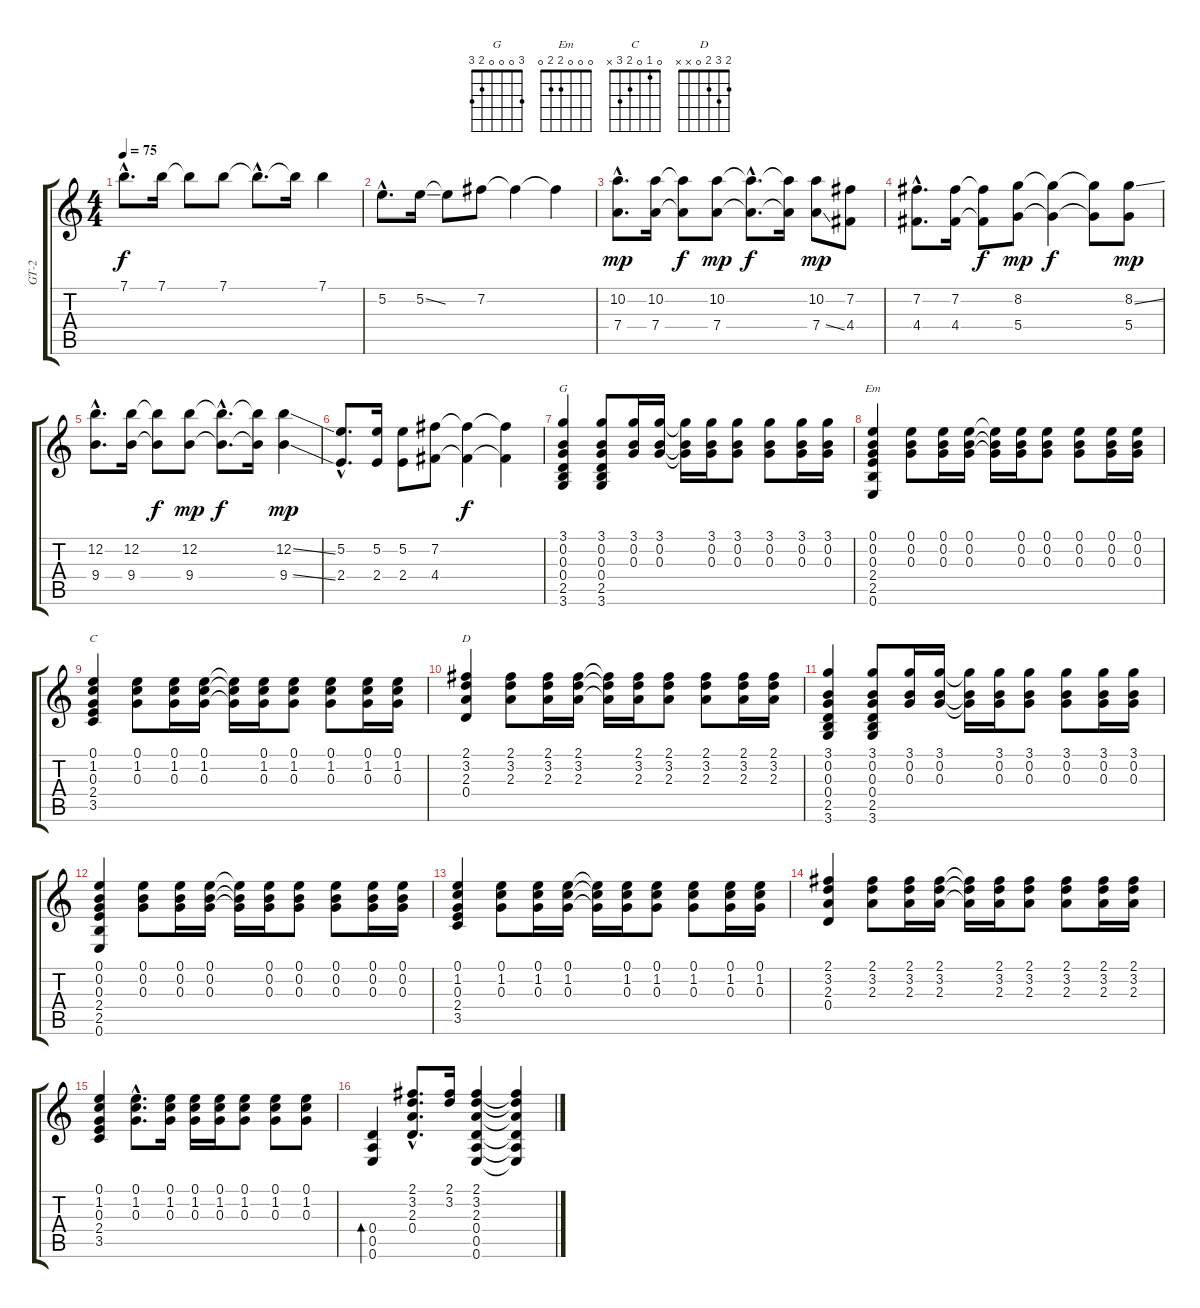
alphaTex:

\track ("GT-2" "GT-2") {instrument electricguitarclean}
\staff {score tabs}
\tuning (E4 B3 G3 D3 A2 E2) {hide}
\chord ("G" 3 0 0 0 2 3)
\chord ("Em" 0 0 0 2 2 0)
\chord ("C" 0 1 0 2 3 x)
\chord ("D" 2 3 2 0 x x)
\ts (4 4)
\tempo 75
\clef g2
\ks c
7.1{hac}.8{d dy f} 7.1.16 7.1{t}.8 7.1.8 7.1{hac t}.8{d} 7.1{t}.16 7.1.4 |
5.2{hac}.8{d} 5.2{ss}.16 5.2{t}.8 7.2.8 7.2{t}.4 7.2{t}.4 |
(10.2{hac} 7.4{hac}).8{d dy mp} (10.2 7.4).16 (10.2{t} 7.4{t}).8{dy f} (10.2 7.4).8{dy mp} (10.2{hac t} 7.4{hac t}).8{d dy f} (10.2{t} 7.4{t}).16 (10.2 7.4{ss}).8{dy mp} (7.2 4.4).8 |
(7.2{hac} 4.4{hac}).8{d} (7.2 4.4).16 (7.2{t} 4.4{t}).8{dy f} (8.2 5.4).8{dy mp} (8.2{t} 5.4{t}).4{dy f} (8.2{t} 5.4{t}).8 (8.2{ss} 5.4).8{dy mp} |
(12.2{hac} 9.4{hac}).8{d} (12.2 9.4).16 (12.2{t} 9.4{t}).8{dy f} (12.2 9.4).8{dy mp} (12.2{hac t} 9.4{hac t}).8{d dy f} (12.2{t} 9.4{t}).16 (12.2{ss} 9.4{ss}).4{dy mp} |
(5.2{hac} 2.4{hac}).8{d} (5.2 2.4).16 (5.2 2.4).8 (7.2 4.4).8 (7.2{t} 4.4{t}).4{dy f} (7.2{t} 4.4{t}).4 |
(3.1 0.2 0.3 0.4 2.5 3.6).4{ch "G" instrument electricguitarclean} (3.1 0.2 0.3 0.4 2.5 3.6).8 (3.1 0.2 0.3).16 (3.1 0.2 0.3).16 (3.1{t} 0.2{t} 0.3{t}).16 (3.1 0.2 0.3).16 (3.1 0.2 0.3).8 (3.1 0.2 0.3).8 (3.1 0.2 0.3).16 (3.1 0.2 0.3).16 |
(0.1 0.2 0.3 2.4 2.5 0.6).4{ch "Em"} (0.1 0.2 0.3).8 (0.1 0.2 0.3).16 (0.1 0.2 0.3).16 (0.1{t} 0.2{t} 0.3{t}).16 (0.1 0.2 0.3).16 (0.1 0.2 0.3).8 (0.1 0.2 0.3).8 (0.1 0.2 0.3).16 (0.1 0.2 0.3).16 |
(0.1 1.2 0.3 2.4 3.5).4{ch "C"} (0.1 1.2 0.3).8 (0.1 1.2 0.3).16 (0.1 1.2 0.3).16 (0.1{t} 1.2{t} 0.3{t}).16 (0.1 1.2 0.3).16 (0.1 1.2 0.3).8 (0.1 1.2 0.3).8 (0.1 1.2 0.3).16 (0.1 1.2 0.3).16 |
(2.1 3.2 2.3 0.4).4{ch "D"} (2.1 3.2 2.3).8 (2.1 3.2 2.3).16 (2.1 3.2 2.3).16 (2.1{t} 3.2{t} 2.3{t}).16 (2.1 3.2 2.3).16 (2.1 3.2 2.3).8 (2.1 3.2 2.3).8 (2.1 3.2 2.3).16 (2.1 3.2 2.3).16 |
(3.1 0.2 0.3 0.4 2.5 3.6).4 (3.1 0.2 0.3 0.4 2.5 3.6).8 (3.1 0.2 0.3).16 (3.1 0.2 0.3).16 (3.1{t} 0.2{t} 0.3{t}).16 (3.1 0.2 0.3).16 (3.1 0.2 0.3).8 (3.1 0.2 0.3).8 (3.1 0.2 0.3).16 (3.1 0.2 0.3).16 |
(0.1 0.2 0.3 2.4 2.5 0.6).4 (0.1 0.2 0.3).8 (0.1 0.2 0.3).16 (0.1 0.2 0.3).16 (0.1{t} 0.2{t} 0.3{t}).16 (0.1 0.2 0.3).16 (0.1 0.2 0.3).8 (0.1 0.2 0.3).8 (0.1 0.2 0.3).16 (0.1 0.2 0.3).16 |
(0.1 1.2 0.3 2.4 3.5).4 (0.1 1.2 0.3).8 (0.1 1.2 0.3).16 (0.1 1.2 0.3).16 (0.1{t} 1.2{t} 0.3{t}).16 (0.1 1.2 0.3).16 (0.1 1.2 0.3).8 (0.1 1.2 0.3).8 (0.1 1.2 0.3).16 (0.1 1.2 0.3).16 |
(2.1 3.2 2.3 0.4).4 (2.1 3.2 2.3).8 (2.1 3.2 2.3).16 (2.1 3.2 2.3).16 (2.1{t} 3.2{t} 2.3{t}).16 (2.1 3.2 2.3).16 (2.1 3.2 2.3).8 (2.1 3.2 2.3).8 (2.1 3.2 2.3).16 (2.1 3.2 2.3).16 |
(0.1 1.2 0.3 2.4 3.5).4 (0.1{hac} 1.2{hac} 0.3{hac}).8{d} (0.1 1.2 0.3).16 (0.1 1.2 0.3).16 (0.1 1.2 0.3).16 (0.1 1.2 0.3).8 (0.1 1.2 0.3).8 (0.1 1.2 0.3).8 |
(0.4 0.5 0.6).4{bd 120} (2.1{hac} 3.2{hac} 2.3{hac} 0.4{hac}).8{d} (2.1 3.2).16 (2.1 3.2 2.3 0.4 0.5 0.6).4 (2.1{t} 3.2{t} 2.3{t} 0.4{t} 0.5{t} 0.6{t}).4
